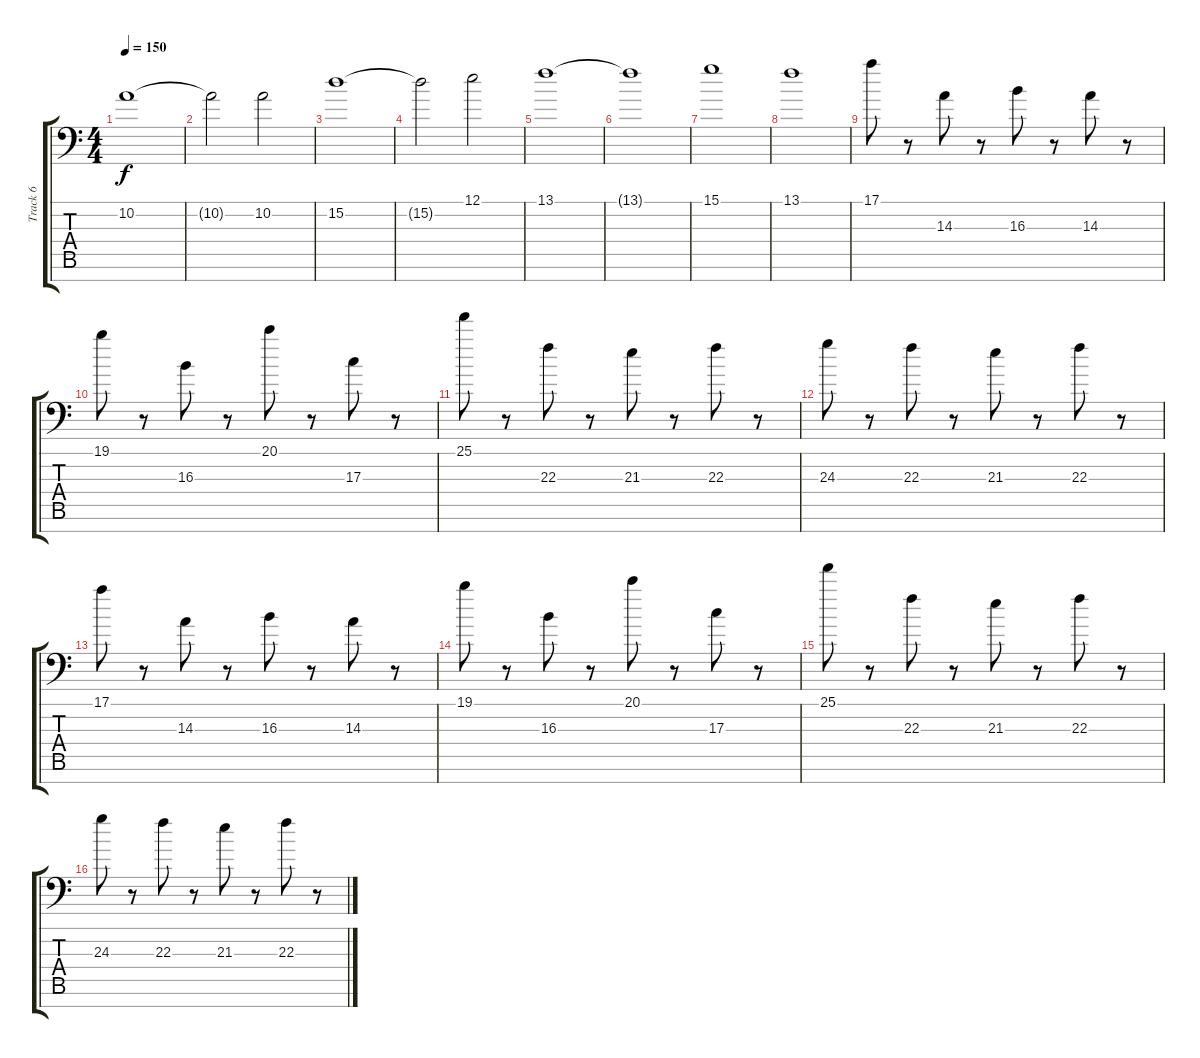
\track ("Track 6" "Track 6") {instrument tubularbells}
\staff {score tabs}
\tuning (E4 B3 G3 D3 A2 E2 A1) {hide}
\ts (4 4)
\tempo 150
\clef f4
\ks c
10.2.1{dy f} |
10.2{t}.2 10.2.2 |
15.2.1 |
15.2{t}.2 12.1.2 |
13.1.1 |
13.1{t}.1 |
15.1.1 |
13.1.1 |
17.1.8{volume 16} r.8 14.3.8 r.8 16.3.8 r.8 14.3.8 r.8 |
19.1.8 r.8 16.3.8 r.8 20.1.8 r.8 17.3.8 r.8 |
25.1.8 r.8 22.3.8 r.8 21.3.8 r.8 22.3.8 r.8 |
24.3.8 r.8 22.3.8 r.8 21.3.8 r.8 22.3.8 r.8 |
17.1.8 r.8 14.3.8 r.8 16.3.8 r.8 14.3.8 r.8 |
19.1.8 r.8 16.3.8 r.8 20.1.8 r.8 17.3.8 r.8 |
25.1.8 r.8 22.3.8 r.8 21.3.8 r.8 22.3.8 r.8 |
24.3.8 r.8 22.3.8 r.8 21.3.8 r.8 22.3.8 r.8
